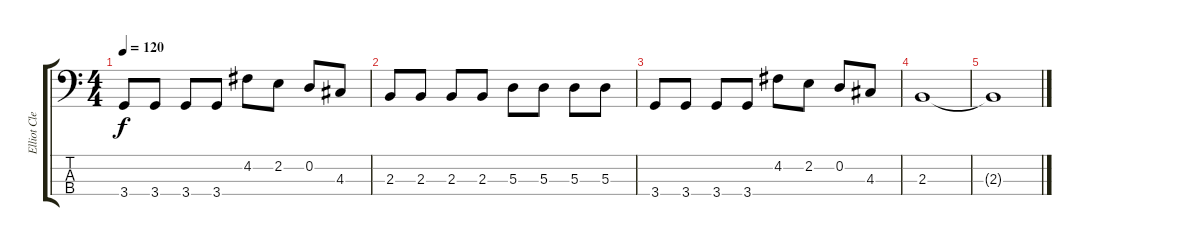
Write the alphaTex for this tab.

\track ("Elliot Clean" "Elliot Cle") {instrument electricbasspick}
\staff {score tabs}
\tuning (G2 D2 A1 E1) {hide}
\ts (4 4)
\tempo 120
\clef f4
\ks c
3.4.8{dy f} 3.4.8 3.4.8 3.4.8 4.2.8 2.2.8 0.2.8 4.3.8 |
2.3.8 2.3.8 2.3.8 2.3.8 5.3.8 5.3.8 5.3.8 5.3.8 |
3.4.8 3.4.8 3.4.8 3.4.8 4.2.8 2.2.8 0.2.8 4.3.8 |
2.3.1 |
2.3{t}.1
